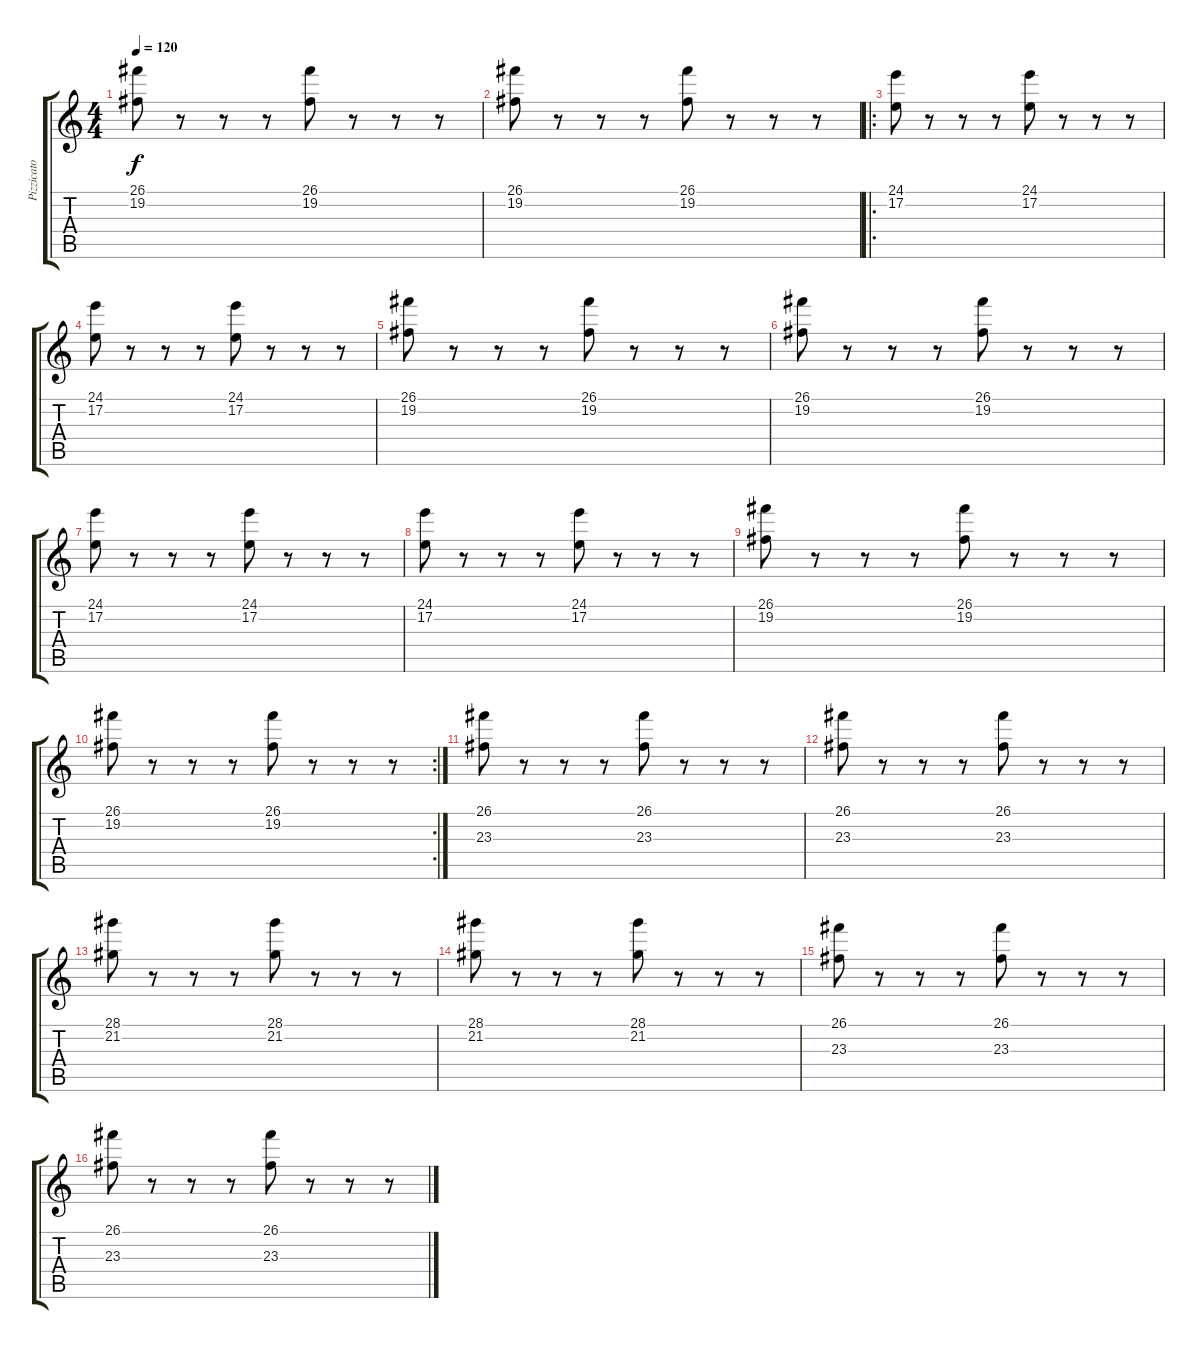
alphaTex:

\track ("Pizzicato" "Pizzicato") {instrument vibraphone}
\staff {score tabs}
\tuning (E4 B3 G3 D3 A2 E2) {hide}
\ts (4 4)
\tempo 120
\clef g2
\ks c
(26.1 19.2).8{dy f} r.8 r.8 r.8 (26.1 19.2).8 r.8 r.8 r.8 |
(26.1 19.2).8 r.8 r.8 r.8 (26.1 19.2).8 r.8 r.8 r.8 |
\ro
(24.1 17.2).8 r.8 r.8 r.8 (24.1 17.2).8 r.8 r.8 r.8 |
(24.1 17.2).8 r.8 r.8 r.8 (24.1 17.2).8 r.8 r.8 r.8 |
(26.1 19.2).8 r.8 r.8 r.8 (26.1 19.2).8 r.8 r.8 r.8 |
(26.1 19.2).8 r.8 r.8 r.8 (26.1 19.2).8 r.8 r.8 r.8 |
(24.1 17.2).8 r.8 r.8 r.8 (24.1 17.2).8 r.8 r.8 r.8 |
(24.1 17.2).8 r.8 r.8 r.8 (24.1 17.2).8 r.8 r.8 r.8 |
(26.1 19.2).8 r.8 r.8 r.8 (26.1 19.2).8 r.8 r.8 r.8 |
\rc 2
(26.1 19.2).8 r.8 r.8 r.8 (26.1 19.2).8 r.8 r.8 r.8 |
(26.1 23.3).8 r.8 r.8 r.8 (26.1 23.3).8 r.8 r.8 r.8 |
(26.1 23.3).8 r.8 r.8 r.8 (26.1 23.3).8 r.8 r.8 r.8 |
(28.1 21.2).8 r.8 r.8 r.8 (28.1 21.2).8 r.8 r.8 r.8 |
(28.1 21.2).8 r.8 r.8 r.8 (28.1 21.2).8 r.8 r.8 r.8 |
(26.1 23.3).8 r.8 r.8 r.8 (26.1 23.3).8 r.8 r.8 r.8 |
(26.1 23.3).8 r.8 r.8 r.8 (26.1 23.3).8 r.8 r.8 r.8
